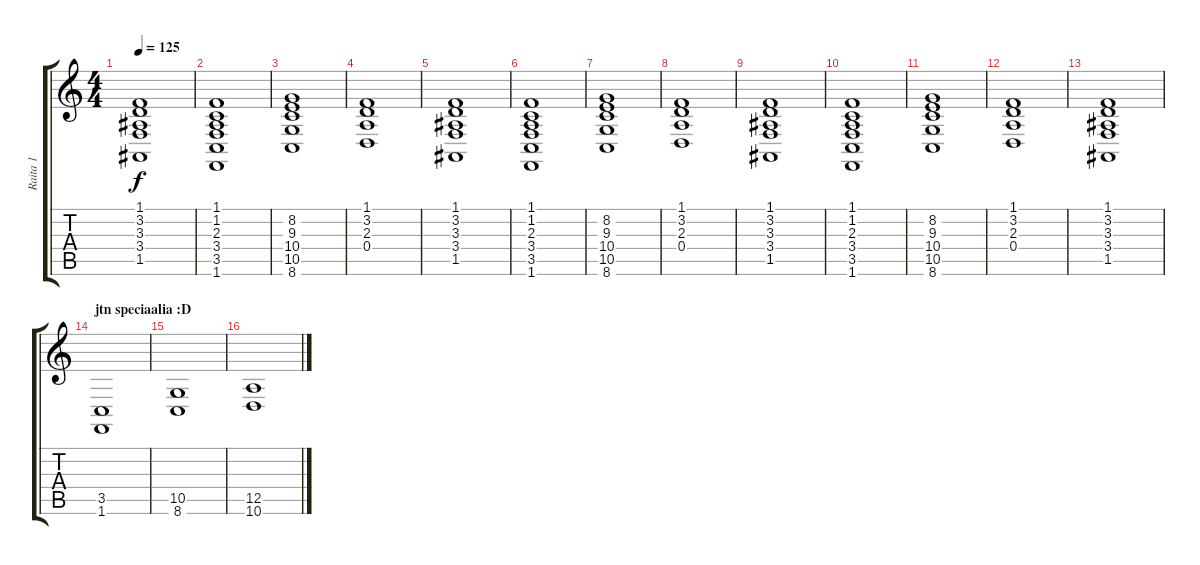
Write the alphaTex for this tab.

\track ("Raita 1" "Raita 1") {instrument pad2warm}
\staff {score tabs}
\tuning (E4 B3 G3 D3 A2 E2) {hide}
\ts (4 4)
\tempo 125
\clef g2
\ks c
(1.1 3.2 3.3 3.4 1.5).1{dy f} |
(1.1 1.2 2.3 3.4 3.5 1.6).1 |
(8.2 9.3 10.4 10.5 8.6).1 |
(1.1 3.2 2.3 0.4).1 |
(1.1 3.2 3.3 3.4 1.5).1 |
(1.1 1.2 2.3 3.4 3.5 1.6).1 |
(8.2 9.3 10.4 10.5 8.6).1 |
(1.1 3.2 2.3 0.4).1 |
(1.1 3.2 3.3 3.4 1.5).1 |
(1.1 1.2 2.3 3.4 3.5 1.6).1 |
(8.2 9.3 10.4 10.5 8.6).1 |
(1.1 3.2 2.3 0.4).1 |
(1.1 3.2 3.3 3.4 1.5).1 |
\section ("" "jtn speciaalia :D")
(3.5 1.6).1{volume 8 balance 8} |
(10.5 8.6).1 |
(12.5 10.6).1
